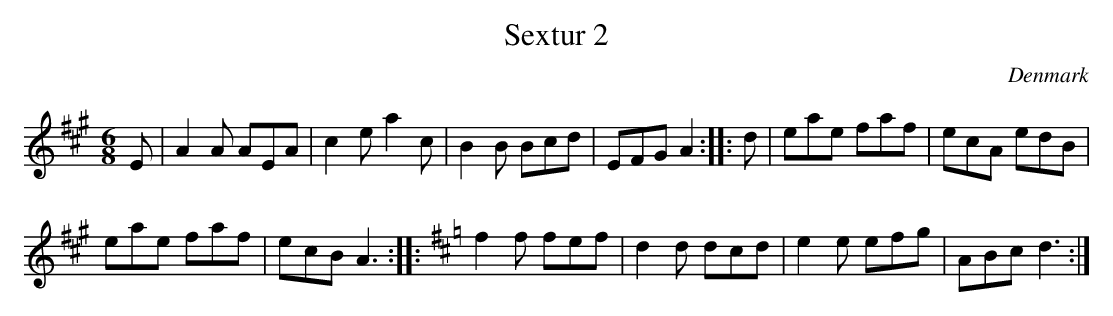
X:1
T:Sextur 2
O:Denmark
M:6/8
K:A
E | A2A AEA | c2e a2c | B2B Bcd | EFG A2 :: \
d | eae faf | ecA edB |
eae faf | ecB A3 ::\
K:D
f2f fef | d2d dcd | e2e efg | ABc d3 :|
